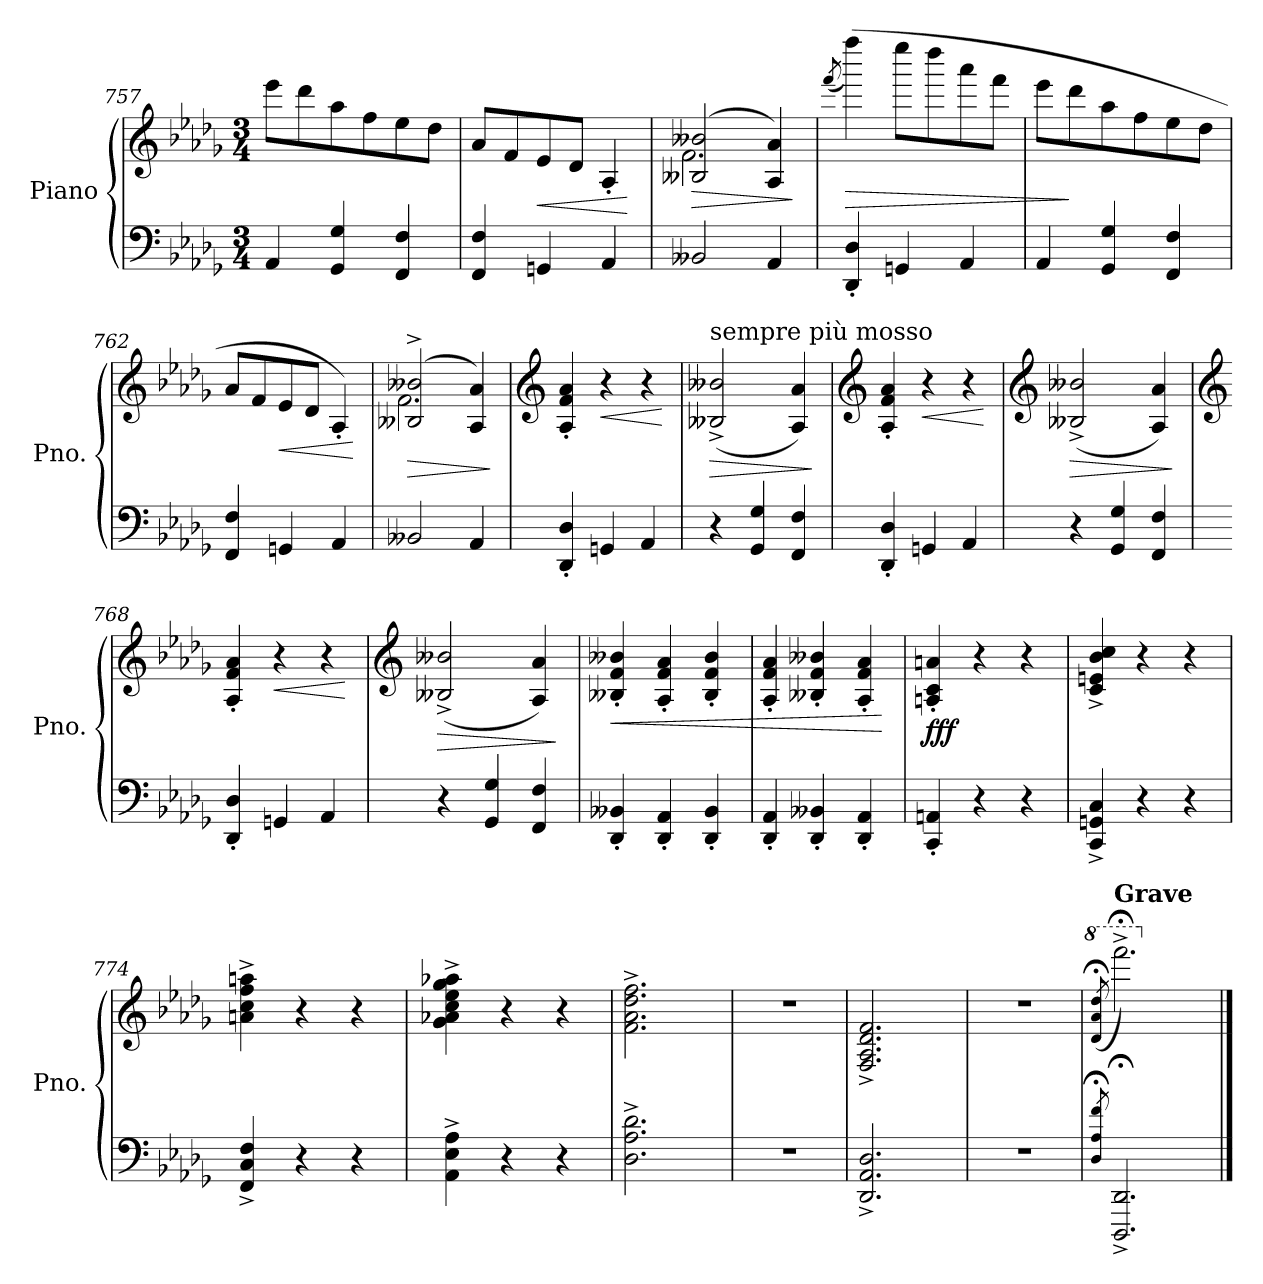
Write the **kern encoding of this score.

**kern	**kern	**dynam
*part1	*part1	*part1
*staff2	*staff1	*staff1/2
*I"Piano	*	*
*I'Pno.	*	*
*clefF4	*clefG2	*
*k[b-e-a-d-g-]	*k[b-e-a-d-g-]	*
*M3/4	*M3/4	*
=757	=757	=757
4AA-/	8eee-\L	.
.	8ddd-\	.
4GG-/ 4G-/	8aa-\	.
.	8ff\	.
4FF/ 4F/	8ee-\	.
.	8dd-\J	.
=758	=758	=758
4FF/ 4F/	8a-/L	.
.	8f/	.
!	!	!LO:HP:b
4GGn/	8e-/	<
.	8d-/J	.
4AA-/	4A-'/	.
.	.	[
=759	=759	=759
*^	*	*
!	!	!	!LO:HP:b
*	*	*^	*
2BB--X/	2ryy	(>2B--X/ 2b--X/	2.f\	>
4AA-/	4ryy	4A-/ 4a-/)	.	.
*v	*v	*	*	*
*	*v	*v	*
.	.	]
=760	=760	=760
.	(<8qfff/	.
!	!	!LO:HP:b
4DD-/' 4D-/'	(>4ffff\)	>
4GGn/	8eeee-\L	.
.	8dddd-\	.
4AA-/	8aaa-\	.
.	8fff\J	.
=761	=761	=761
4AA-/	8eee-\L	.
.	8ddd-\	]
4GG-/ 4G-/	8aa-\	.
.	8ff\	.
4FF/ 4F/	8ee-\	.
.	8dd-\J	.
=762	=762	=762
4FF/ 4F/	8a-/L	.
.	8f/	.
!	!	!LO:HP:b
4GGn/	8e-/	<
.	8d-/J	.
4AA-/	4A-'/)	.
.	.	[
!!LO:LB:g=z
=763	=763	=763
*^	*	*
!	!	!	!LO:HP:b
*	*	*^	*
2BB--X/	2ryy	(>2B--X/^ 2b--X/^	2.f\	>
4AA-/	4ryy	4A-/ 4a-/)	.	.
*v	*v	*	*	*
*	*v	*v	*
.	.	]
=764	=764	=764
*	*clefG2	*
4DD-/' 4D-/'	4A-/' 4f/' 4a-/'	.
!	!	!LO:HP:b
4GGn/	4r	<
4AA-/	4r	.
.	.	[
=765	=765	=765
!	!LO:TX:a:t=sempre più mosso	!
!	!	!LO:HP:b
4r	(<2B--X/^ 2b--X/^	>
4GG-/ 4G-/	.	.
4FF/ 4F/	4A-/ 4a-/)	.
.	.	]
=766	=766	=766
*	*clefG2	*
4DD-/' 4D-/'	4A-/' 4f/' 4a-/'	.
!	!	!LO:HP:b
4GGn/	4r	<
4AA-/	4r	.
.	.	[
=767	=767	=767
*	*clefG2	*
!	!	!LO:HP:b
4r	(<2B--X/^ 2b--X/^	>
4GG-/ 4G-/	.	.
4FF/ 4F/	4A-/ 4a-/)	.
.	.	]
=768	=768	=768
*	*clefG2	*
4DD-/' 4D-/'	4A-/' 4f/' 4a-/'	.
!	!	!LO:HP:b
4GGn/	4r	<
4AA-/	4r	.
.	.	[
=769	=769	=769
*	*clefG2	*
!	!	!LO:HP:b
4r	(<2B--X/^ 2b--X/^	>
4GG-/ 4G-/	.	.
4FF/ 4F/	4A-/ 4a-/)	.
.	.	]
=770	=770	=770
!	!	!LO:HP:b
4DD-/' 4BB--X/'	4B--X/' 4f/' 4b--X/'	<
4DD-/' 4AA-/'	4A-/' 4f/' 4a-/'	.
4DD-/' 4BB--/'	4B--/' 4f/' 4b--/'	.
!!LO:LB:g=z
=771	=771	=771
4DD-/' 4AA-/'	4A-/' 4f/' 4a-/'	.
4DD-/' 4BB--X/'	4B--X/' 4f/' 4b--X/'	.
4DD-/' 4AA-/'	4A-/' 4f/' 4a-/'	.
.	.	[
=772	=772	=772
!	!	!LO:DY:b
4CC/' 4AAn/'	4An/' 4c/' 4an/'	fff
4r	4r	.
4r	4r	.
=773	=773	=773
4CC/^ 4GGn/^ 4C/^	4c/^ 4en/^ 4b-/^ 4cc/^	.
4r	4r	.
4r	4r	.
=774	=774	=774
4FF/^ 4C/^ 4F/^	4an\^ 4cc\^ 4ff\^ 4aan\^	.
4r	4r	.
4r	4r	.
=775	=775	=775
4AA-\^ 4E-\^ 4A-\^	4g-\^ 4a-X\^ 4cc\^ 4ee-\^ 4gg-\^ 4aa-X\^	.
4r	4r	.
4r	4r	.
=776	=776	=776
2.D-\^ 2.A-\^ 2.d-\^	2.f\^ 2.a-\^ 2.dd-\^ 2.ff\^	.
=777	=777	=777
2.r	2.r	.
=778	=778	=778
2.DD-/^ 2.AA-/^ 2.D-/^	2.F/^ 2.A-/^ 2.d-/^ 2.f/^	.
=779	=779	=779
2.r	2.r	.
=780	=780	=780
*	*8va	*
8qD-/;< 8qA-/;< 8qf/;<	(<8qdd-/;< 8qaa-/;< 8qddd-/;<	.
!	!LO:TX:a:B:t=Grave	!
2.DDD-/;<^ 2.DD-/;<^	2.ffff;<^\)	.
*	*X8va	*
==	==	==
*-	*-	*-
